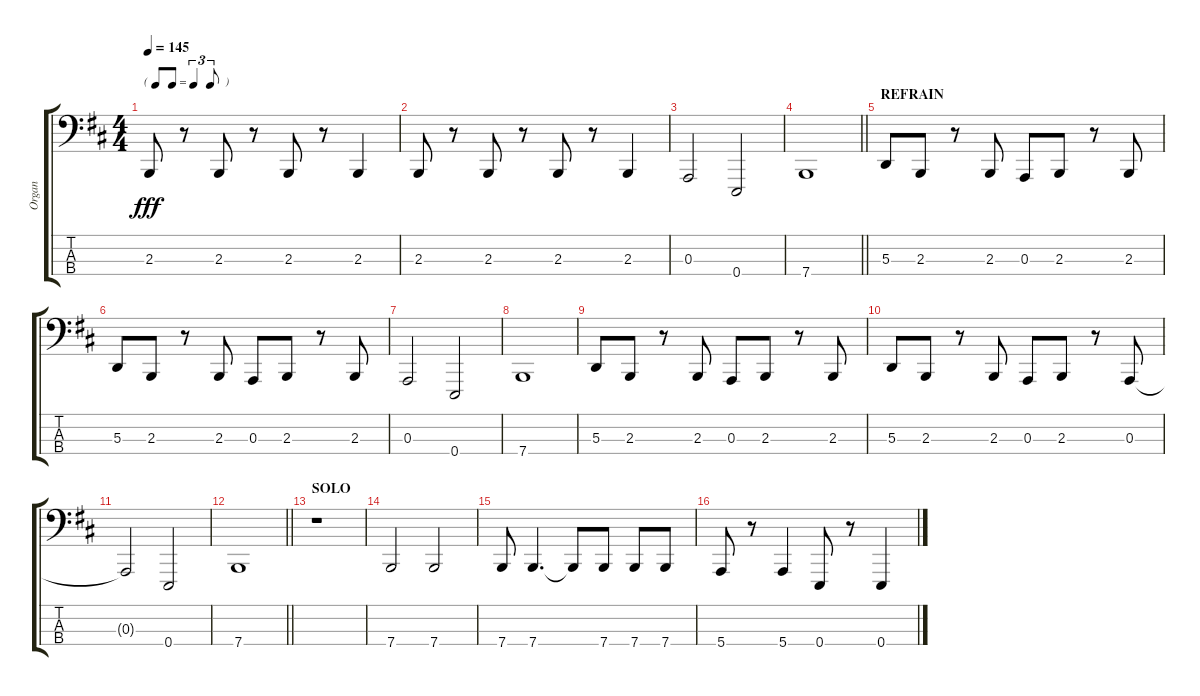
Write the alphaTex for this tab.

\track ("Organ" "Organ") {instrument drawbarorgan}
\staff {score tabs}
\tuning (G2 D2 A1 E1) {hide}
\ts (4 4)
\tf triplet8th
\tempo 145
\clef f4
\ks d
2.3.8{dy fff} r.8 2.3.8 r.8 2.3.8 r.8 2.3.4 |
2.3.8 r.8 2.3.8 r.8 2.3.8 r.8 2.3.4 |
0.3.2 0.4.2 |
\barLineRight lightlight
7.4.1 |
\section ("" "REFRAIN")
5.3.8 2.3.8 r.8 2.3.8 0.3.8 2.3.8 r.8 2.3.8 |
5.3.8 2.3.8 r.8 2.3.8 0.3.8 2.3.8 r.8 2.3.8 |
0.3.2 0.4.2 |
7.4.1 |
5.3.8 2.3.8 r.8 2.3.8 0.3.8 2.3.8 r.8 2.3.8 |
5.3.8 2.3.8 r.8 2.3.8 0.3.8 2.3.8 r.8 0.3.8 |
0.3{t}.2 0.4.2 |
\barLineRight lightlight
7.4.1 |
\section ("" "SOLO")
r.1 |
7.4.2 7.4.2 |
7.4.8 7.4.4{d} 7.4{t}.8 7.4.8 7.4.8 7.4.8 |
5.4.8 r.8 5.4.4 0.4.8 r.8 0.4.4
